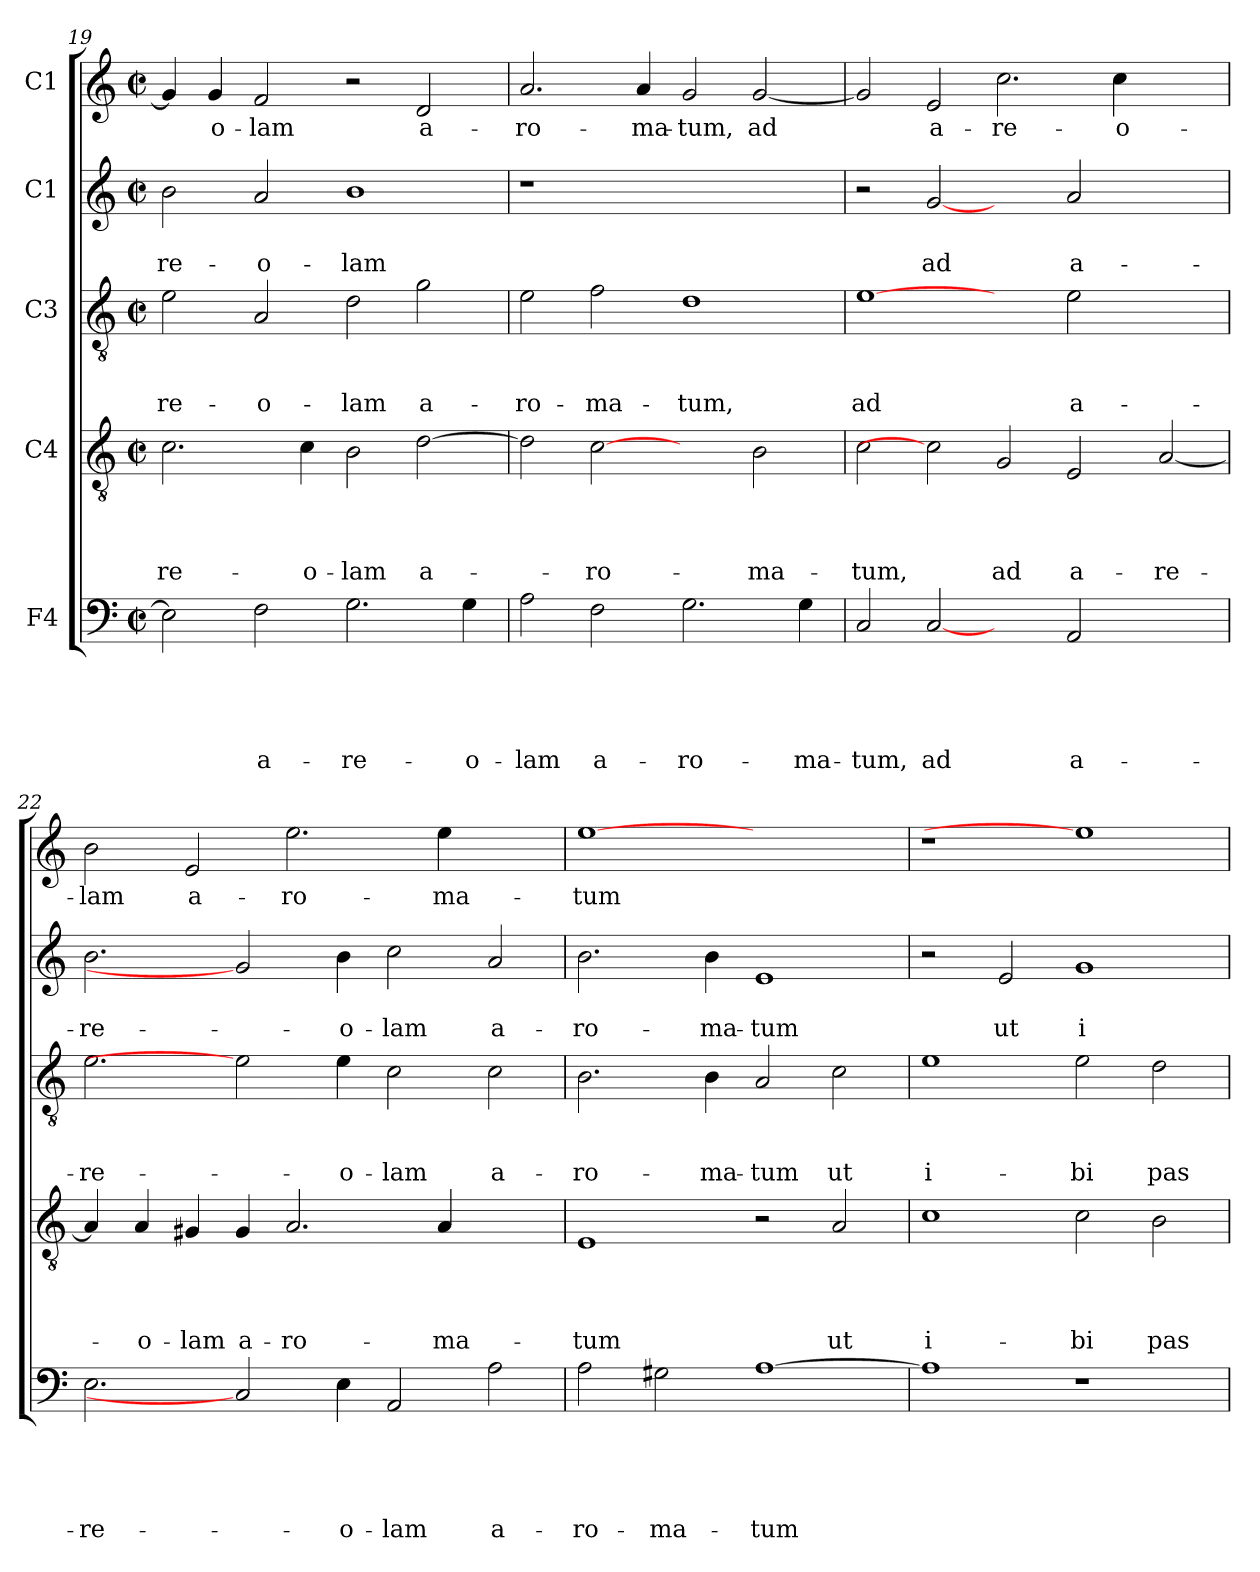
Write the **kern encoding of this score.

**kern	**text	**text	**text	**text	**text	**kern	**text	**text	**text	**text	**kern	**text	**text	**text	**kern	**text	**text	**kern	**text
*part5	*part5	*part5	*part5	*part5	*part5	*part4	*part4	*part4	*part4	*part4	*part3	*part3	*part3	*part3	*part2	*part2	*part2	*part1	*part1
*staff5	*staff5	*staff5	*staff5	*staff5	*staff5	*staff4	*staff4	*staff4	*staff4	*staff4	*staff3	*staff3	*staff3	*staff3	*staff2	*staff2	*staff2	*staff1	*staff1
*I"F4	*	*	*	*	*	*I"C4	*	*	*	*	*I"C3	*	*	*	*I"C1	*	*	*I"C1	*
!!LO:LB:g=z
*clefF4	*	*	*	*	*	*clefGv2	*	*	*	*	*clefGv2	*	*	*	*clefG2	*	*	*clefG2	*
*k[]	*	*	*	*	*	*k[]	*	*	*	*	*k[]	*	*	*	*k[]	*	*	*k[]	*
*C:	*	*	*	*	*	*C:	*	*	*	*	*C:	*	*	*	*C:	*	*	*C:	*
*M2/2	*	*	*	*	*	*M2/2	*	*	*	*	*M2/2	*	*	*	*M2/2	*	*	*M2/2	*
*met(c|)	*	*	*	*	*	*met(c|)	*	*	*	*	*met(c|)	*	*	*	*met(c|)	*	*	*met(c|)	*
=19	=19	=19	=19	=19	=19	=19	=19	=19	=19	=19	=19	=19	=19	=19	=19	=19	=19	=19	=19
!	!	!	!	!	!	!	!	!	!	!LO:LY:b	!	!	!	!LO:LY:b	!	!	!LO:LY:b	!	!
2E\]	.	.	.	.	.	2.c\	.	.	.	-re-	2e\	.	.	-re-	2b\	.	-re-	4g/]	.
!	!	!	!	!	!	!	!	!	!	!	!	!	!	!	!	!	!	!	!LO:LY:b
.	.	.	.	.	.	.	.	.	.	.	.	.	.	.	.	.	.	4g/	-o-
!	!	!	!	!	!LO:LY:b	!	!	!	!	!	!	!	!	!LO:LY:b	!	!	!LO:LY:b	!	!LO:LY:b
2F\	.	.	.	.	a-	.	.	.	.	.	2A/	.	.	-o-	2a/	.	-o-	2f/	-lam
!	!	!	!	!	!	!	!	!	!	!LO:LY:b	!	!	!	!	!	!	!	!	!
.	.	.	.	.	.	4c\	.	.	.	-o-	.	.	.	.	.	.	.	.	.
!	!	!	!	!	!LO:LY:b	!	!	!	!	!LO:LY:b	!	!	!	!LO:LY:b	!	!	!LO:LY:b	!	!
2.G\	.	.	.	.	-re-	2B\	.	.	.	-lam	2d\	.	.	-lam	1b	.	-lam	2r	.
!	!	!	!	!	!	!	!	!	!	!LO:LY:b	!	!	!	!LO:LY:b	!	!	!	!	!LO:LY:b
.	.	.	.	.	.	[2d\	.	.	.	a-	2g\	.	.	a-	.	.	.	2d/	a-
!	!	!	!	!	!LO:LY:b	!	!	!	!	!	!	!	!	!	!	!	!	!	!
4G\	.	.	.	.	-o-	.	.	.	.	.	.	.	.	.	.	.	.	.	.
=20	=20	=20	=20	=20	=20	=20	=20	=20	=20	=20	=20	=20	=20	=20	=20	=20	=20	=20	=20
!	!	!	!	!	!LO:LY:b	!	!	!	!	!	!	!	!	!LO:LY:b	!	!	!	!	!LO:LY:b
2A\	.	.	.	.	-lam	2d\]	.	.	.	.	2e\	.	.	-ro-	1r	.	.	2.a/	-ro-
!	!	!	!	!	!LO:LY:b	!	!	!	!	!LO:LY:b	!	!	!	!LO:LY:b	!	!	!	!	!
2F\	.	.	.	.	a-	[2c	.	.	.	-ro-	2f\	.	.	-ma-	.	.	.	.	.
!	!	!	!	!	!	!	!	!	!	!	!	!	!	!	!	!	!	!	!LO:LY:b
.	.	.	.	.	.	.	.	.	.	.	.	.	.	.	.	.	.	4a/	-ma-
!	!	!	!	!	!LO:LY:b	!	!	!	!	!	!	!	!	!LO:LY:b	!	!	!	!	!LO:LY:b
2.G\	.	.	.	.	-ro-	2ryy	.	.	.	.	1d	.	.	-tum,	1ryy	.	.	2g/	-tum,
!	!	!	!	!	!	!	!	!	!	!LO:LY:b	!	!	!	!	!	!	!	!	!LO:LY:b
.	.	.	.	.	.	2B\	.	.	.	-ma-	.	.	.	.	.	.	.	[2g/	ad
!	!	!	!	!	!LO:LY:b	!	!	!	!	!	!	!	!	!	!	!	!	!	!
4G\	.	.	.	.	-ma-	.	.	.	.	.	.	.	.	.	.	.	.	.	.
=21	=21	=21	=21	=21	=21	=21	=21	=21	=21	=21	=21	=21	=21	=21	=21	=21	=21	=21	=21
!	!	!	!	!	!LO:LY:b	!	!	!	!	!LO:LY:b	!	!	!	!LO:LY:b	!	!	!	!	!
2C/	.	.	.	.	-tum,	2c\	.	.	.	-tum,	[1e	.	.	ad	2r	.	.	2g/]	.
!	!	!	!	!	!LO:LY:b	!	!	!	!	!	!	!	!	!	!	!	!LO:LY:b	!	!LO:LY:b
[2C	.	.	.	.	ad	2c]	.	.	.	.	.	.	.	.	[2g	.	ad	2e/	a-
!	!	!	!	!	!	!	!	!	!	!LO:LY:b	!	!	!	!	!	!	!	!	!LO:LY:b
2ryy	.	.	.	.	.	2G/	.	.	.	ad	2ryy	.	.	.	2ryy	.	.	2.cc\	-re-
!	!	!	!	!	!LO:LY:b	!	!	!	!	!LO:LY:b	!	!	!	!LO:LY:b	!	!	!LO:LY:b	!	!
2AA/	.	.	.	.	a-	2E/	.	.	.	a-	2e\	.	.	a-	2a/	.	a-	.	.
!	!	!	!	!	!	!	!	!	!	!	!	!	!	!	!	!	!	!	!LO:LY:b
.	.	.	.	.	.	.	.	.	.	.	.	.	.	.	.	.	.	4cc\	-o-
!	!	!	!	!	!	!	!	!	!	!LO:LY:b	!	!	!	!	!	!	!	!	!
2ryy	.	.	.	.	.	[2A/	.	.	.	-re-	2ryy	.	.	.	2ryy	.	.	2ryy	.
=22	=22	=22	=22	=22	=22	=22	=22	=22	=22	=22	=22	=22	=22	=22	=22	=22	=22	=22	=22
!	!	!	!	!	!LO:LY:b	!	!	!	!	!	!	!	!	!LO:LY:b	!	!	!LO:LY:b	!	!LO:LY:b
2.E\	.	.	.	.	-re-	4A/]	.	.	.	.	2.e\	.	.	-re-	2.b\	.	-re-	2b\	-lam
!	!	!	!	!	!	!	!	!	!	!LO:LY:b	!	!	!	!	!	!	!	!	!
.	.	.	.	.	.	4A/	.	.	.	-o-	.	.	.	.	.	.	.	.	.
!	!	!	!	!	!	!	!	!	!	!LO:LY:b	!	!	!	!	!	!	!	!	!LO:LY:b
.	.	.	.	.	.	4G#X/	.	.	.	-lam	.	.	.	.	.	.	.	2e/	a-
!	!	!	!	!	!	!	!	!	!	!LO:LY:b	!	!	!	!	!	!	!	!	!
2C]	.	.	.	.	.	4G#/	.	.	.	a-	2e]	.	.	.	2g]	.	.	.	.
!	!	!	!	!	!	!	!	!	!	!LO:LY:b	!	!	!	!	!	!	!	!	!LO:LY:b
.	.	.	.	.	.	2.A/	.	.	.	-ro-	.	.	.	.	.	.	.	2.ee\	-ro-
!	!	!	!	!	!LO:LY:b	!	!	!	!	!	!	!	!	!LO:LY:b	!	!	!LO:LY:b	!	!
4E\	.	.	.	.	-o-	.	.	.	.	.	4e\	.	.	-o-	4b\	.	-o-	.	.
!	!	!	!	!	!LO:LY:b	!	!	!	!	!	!	!	!	!LO:LY:b	!	!	!LO:LY:b	!	!
2AA/	.	.	.	.	-lam	.	.	.	.	.	2c\	.	.	-lam	2cc\	.	-lam	.	.
!	!	!	!	!	!	!	!	!	!	!LO:LY:b	!	!	!	!	!	!	!	!	!LO:LY:b
.	.	.	.	.	.	4A/	.	.	.	-ma-	.	.	.	.	.	.	.	4ee\	-ma-
!	!	!	!	!	!LO:LY:b	!	!	!	!	!	!	!	!	!LO:LY:b	!	!	!LO:LY:b	!	!
2A\	.	.	.	.	a-	2ryy	.	.	.	.	2c\	.	.	a-	2a/	.	a-	2ryy	.
=23	=23	=23	=23	=23	=23	=23	=23	=23	=23	=23	=23	=23	=23	=23	=23	=23	=23	=23	=23
!	!	!	!	!	!LO:LY:b	!	!	!	!	!LO:LY:b	!	!	!	!LO:LY:b	!	!	!LO:LY:b	!	!LO:LY:b
2A\	.	.	.	.	-ro-	1E	.	.	.	-tum	2.B\	.	.	-ro-	2.b\	.	-ro-	[1ee	-tum
!	!	!	!	!	!LO:LY:b	!	!	!	!	!	!	!	!	!	!	!	!	!	!
2G#X\	.	.	.	.	-ma-	.	.	.	.	.	.	.	.	.	.	.	.	.	.
!	!	!	!	!	!	!	!	!	!	!	!	!	!	!LO:LY:b	!	!	!LO:LY:b	!	!
.	.	.	.	.	.	.	.	.	.	.	4B\	.	.	-ma-	4b\	.	-ma-	.	.
!	!	!	!	!	!LO:LY:b	!	!	!	!	!	!	!	!	!LO:LY:b	!	!	!LO:LY:b	!	!
[1A	.	.	.	.	-tum	2r	.	.	.	.	2A/	.	.	-tum	1e	.	-tum	1ryy	.
!	!	!	!	!	!	!	!	!	!	!LO:LY:b	!	!	!	!LO:LY:b	!	!	!	!	!
.	.	.	.	.	.	2A/	.	.	.	ut	2c\	.	.	ut	.	.	.	.	.
=24	=24	=24	=24	=24	=24	=24	=24	=24	=24	=24	=24	=24	=24	=24	=24	=24	=24	=24	=24
!	!	!	!	!	!	!	!	!	!	!LO:LY:b	!	!	!	!LO:LY:b	!	!	!	!	!
1A]	.	.	.	.	.	1c	.	.	.	i-	1e	.	.	i-	2r	.	.	1r	.
!	!	!	!	!	!	!	!	!	!	!	!	!	!	!	!	!	!LO:LY:b	!	!
.	.	.	.	.	.	.	.	.	.	.	.	.	.	.	2e/	.	ut	.	.
!	!	!	!	!	!	!	!	!	!	!LO:LY:b	!	!	!	!LO:LY:b	!	!	!LO:LY:b	!	!
1r	.	.	.	.	.	2c\	.	.	.	-bi	2e\	.	.	-bi	1g	.	i-	1ee]	.
!	!	!	!	!	!	!	!	!	!	!LO:LY:b	!	!	!	!LO:LY:b	!	!	!	!	!
.	.	.	.	.	.	2B\	.	.	.	pas-	2d\	.	.	pas-	.	.	.	.	.
=	=	=	=	=	=	=	=	=	=	=	=	=	=	=	=	=	=	=	=
*-	*-	*-	*-	*-	*-	*-	*-	*-	*-	*-	*-	*-	*-	*-	*-	*-	*-	*-	*-
